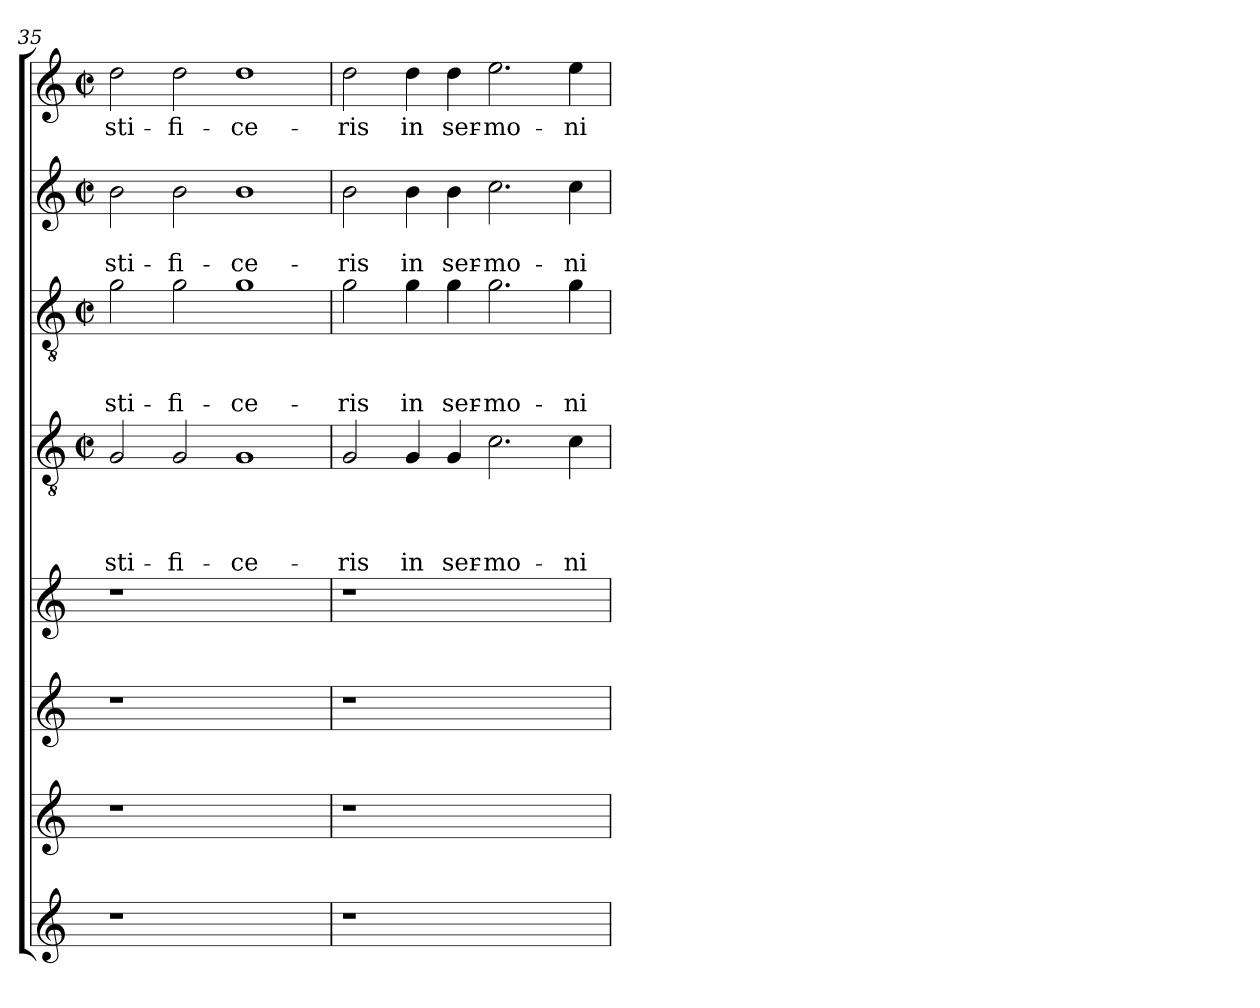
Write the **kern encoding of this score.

**kern	**kern	**kern	**kern	**kern	**text	**text	**text	**text	**kern	**text	**text	**text	**kern	**text	**text	**kern	**text
*part8	*part7	*part6	*part5	*part4	*part4	*part4	*part4	*part4	*part3	*part3	*part3	*part3	*part2	*part2	*part2	*part1	*part1
*staff8	*staff7	*staff6	*staff5	*staff4	*staff4	*staff4	*staff4	*staff4	*staff3	*staff3	*staff3	*staff3	*staff2	*staff2	*staff2	*staff1	*staff1
*clefG2	*clefG2	*clefG2	*clefG2	*clefGv2	*	*	*	*	*clefGv2	*	*	*	*clefG2	*	*	*clefG2	*
*k[]	*k[]	*k[]	*k[]	*k[]	*	*	*	*	*k[]	*	*	*	*k[]	*	*	*k[]	*
*C:	*C:	*C:	*C:	*C:	*	*	*	*	*C:	*	*	*	*C:	*	*	*C:	*
*	*	*	*	*M2/2	*	*	*	*	*M2/2	*	*	*	*M2/2	*	*	*M2/2	*
*	*	*	*	*met(c|)	*	*	*	*	*met(c|)	*	*	*	*met(c|)	*	*	*met(c|)	*
=35	=35	=35	=35	=35	=35	=35	=35	=35	=35	=35	=35	=35	=35	=35	=35	=35	=35
!	!	!	!	!	!	!	!	!LO:LY:b	!	!	!	!LO:LY:b	!	!	!LO:LY:b	!	!LO:LY:b
1r	1r	1r	1r	2G/	.	.	.	-sti-	2g\	.	.	-sti-	2b\	.	-sti-	2dd\	-sti-
!	!	!	!	!	!	!	!	!LO:LY:b	!	!	!	!LO:LY:b	!	!	!LO:LY:b	!	!LO:LY:b
.	.	.	.	2G/	.	.	.	-fi-	2g\	.	.	-fi-	2b\	.	-fi-	2dd\	-fi-
!	!	!	!	!	!	!	!	!LO:LY:b	!	!	!	!LO:LY:b	!	!	!LO:LY:b	!	!LO:LY:b
1ryy	1ryy	1ryy	1ryy	1G	.	.	.	-ce-	1g	.	.	-ce-	1b	.	-ce-	1dd	-ce-
=36	=36	=36	=36	=36	=36	=36	=36	=36	=36	=36	=36	=36	=36	=36	=36	=36	=36
!	!	!	!	!	!	!	!	!LO:LY:b	!	!	!	!LO:LY:b	!	!	!LO:LY:b	!	!LO:LY:b
1r	1r	1r	1r	2G/	.	.	.	-ris	2g\	.	.	-ris	2b\	.	-ris	2dd\	-ris
!	!	!	!	!	!	!	!	!LO:LY:b	!	!	!	!LO:LY:b	!	!	!LO:LY:b	!	!LO:LY:b
.	.	.	.	4G/	.	.	.	in	4g\	.	.	in	4b\	.	in	4dd\	in
!	!	!	!	!	!	!	!	!LO:LY:b	!	!	!	!LO:LY:b	!	!	!LO:LY:b	!	!LO:LY:b
.	.	.	.	4G/	.	.	.	ser-	4g\	.	.	ser-	4b\	.	ser-	4dd\	ser-
!	!	!	!	!	!	!	!	!LO:LY:b:rj	!	!	!	!LO:LY:b:rj	!	!	!LO:LY:b:rj	!	!LO:LY:b:rj
1ryy	1ryy	1ryy	1ryy	2.c\	.	.	.	-mo-	2.g\	.	.	-mo-	2.cc\	.	-mo-	2.ee\	-mo-
!	!	!	!	!	!	!	!	!LO:LY:b	!	!	!	!LO:LY:b	!	!	!LO:LY:b	!	!LO:LY:b
.	.	.	.	4c\	.	.	.	-ni-	4g\	.	.	-ni-	4cc\	.	-ni-	4ee\	-ni-
=	=	=	=	=	=	=	=	=	=	=	=	=	=	=	=	=	=
*-	*-	*-	*-	*-	*-	*-	*-	*-	*-	*-	*-	*-	*-	*-	*-	*-	*-
